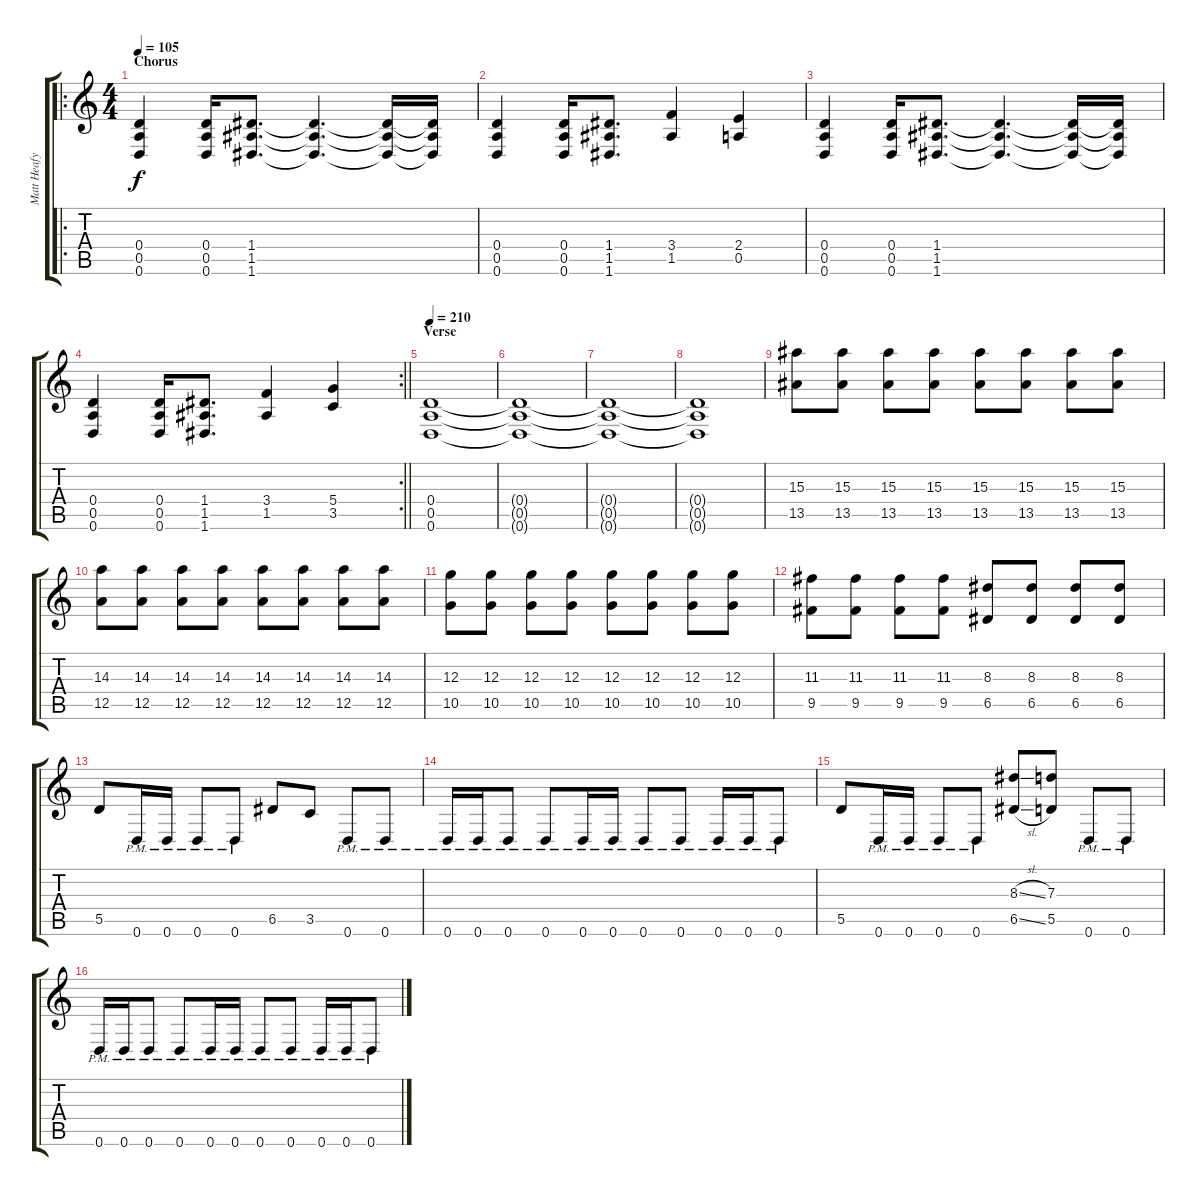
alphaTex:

\track ("Matt Heafy" "Matt Heafy") {instrument distortionguitar}
\staff {score tabs}
\tuning (E4 B3 G3 D3 A2 D2) {hide}
\ro
\ts (4 4)
\section ("" "Chorus")
\tempo 105
\clef g2
\ks c
(0.4 0.5 0.6).4{dy f} (0.4 0.5 0.6).16 (1.4 1.5 1.6).8{d} (1.4{t} 1.5{t} 1.6{t}).4{d} (1.4{t} 1.5{t} 1.6{t}).16 (1.4{t} 1.5{t} 1.6{t}).16 |
(0.4 0.5 0.6).4 (0.4 0.5 0.6).16 (1.4 1.5 1.6).8{d} (3.4 1.5).4 (2.4 0.5).4 |
(0.4 0.5 0.6).4 (0.4 0.5 0.6).16 (1.4 1.5 1.6).8{d} (1.4{t} 1.5{t} 1.6{t}).4{d} (1.4{t} 1.5{t} 1.6{t}).16 (1.4{t} 1.5{t} 1.6{t}).16 |
\rc 2
\barLineRight lightlight
(0.4 0.5 0.6).4 (0.4 0.5 0.6).16 (1.4 1.5 1.6).8{d} (3.4 1.5).4 (5.4 3.5).4 |
\section ("" "Verse")
\tempo 210
(0.4 0.5 0.6).1 |
(0.4{t} 0.5{t} 0.6{t}).1 |
(0.4{t} 0.5{t} 0.6{t}).1 |
(0.4{t} 0.5{t} 0.6{t}).1 |
(15.3 13.5).8 (15.3 13.5).8 (15.3 13.5).8 (15.3 13.5).8 (15.3 13.5).8 (15.3 13.5).8 (15.3 13.5).8 (15.3 13.5).8 |
(14.3 12.5).8 (14.3 12.5).8 (14.3 12.5).8 (14.3 12.5).8 (14.3 12.5).8 (14.3 12.5).8 (14.3 12.5).8 (14.3 12.5).8 |
(12.3 10.5).8 (12.3 10.5).8 (12.3 10.5).8 (12.3 10.5).8 (12.3 10.5).8 (12.3 10.5).8 (12.3 10.5).8 (12.3 10.5).8 |
(11.3 9.5).8 (11.3 9.5).8 (11.3 9.5).8 (11.3 9.5).8 (8.3 6.5).8 (8.3 6.5).8 (8.3 6.5).8 (8.3 6.5).8 |
5.5.8 0.6{pm}.16 0.6{pm}.16 0.6{pm}.8 0.6{pm}.8 6.5.8 3.5.8 0.6{pm}.8 0.6{pm}.8 |
0.6{pm}.16 0.6{pm}.16 0.6{pm}.8 0.6{pm}.8 0.6{pm}.16 0.6{pm}.16 0.6{pm}.8 0.6{pm}.8 0.6{pm}.16 0.6{pm}.16 0.6{pm}.8 |
5.5.8 0.6{pm}.16 0.6{pm}.16 0.6{pm}.8 0.6{pm}.8 (8.3{sl} 6.5{sl}).8 (7.3 5.5).8 0.6{pm}.8 0.6{pm}.8 |
0.6{pm}.16 0.6{pm}.16 0.6{pm}.8 0.6{pm}.8 0.6{pm}.16 0.6{pm}.16 0.6{pm}.8 0.6{pm}.8 0.6{pm}.16 0.6{pm}.16 0.6{pm}.8
